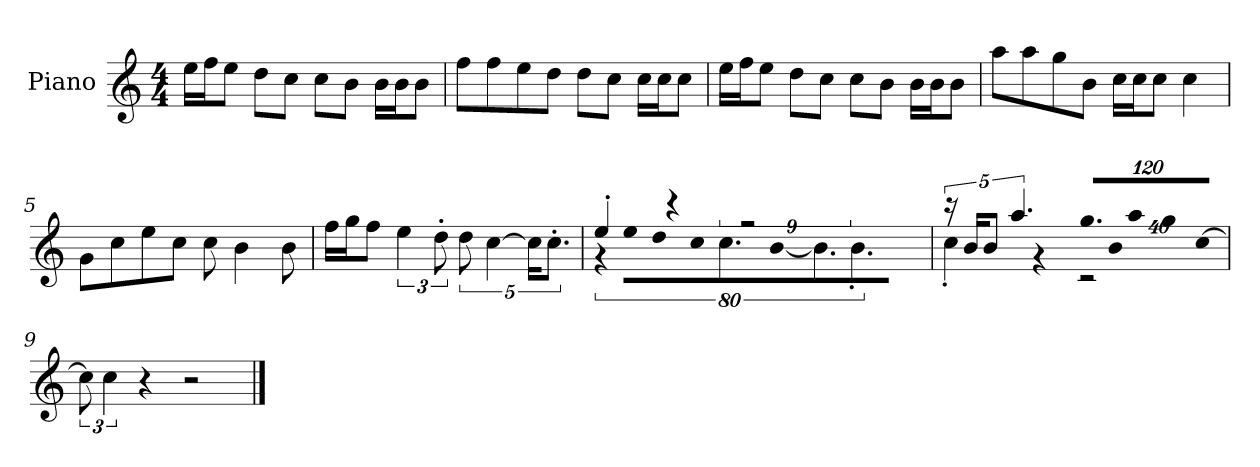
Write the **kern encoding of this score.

**kern
*part1
*staff1
*I"Piano
*I'P-no
*clefG2
*k[]
*M4/4
*MM90
=1
16ee\LL
16ff\J
8ee\J
8dd\L
8cc\J
8cc\L
8b\J
16b\LL
16b\J
8b\J
=2
8ff\L
8ff\
8ee\
8dd\J
8dd\L
8cc\J
16cc\LL
16cc\J
8cc\J
=3
16ee\LL
16ff\J
8ee\J
8dd\L
8cc\J
8cc\L
8b\J
16b\LL
16b\J
8b\J
=4
8aa\L
8aa\
8gg\
8b\J
16cc\LL
16cc\J
8cc\J
4cc\
!!LO:LB:g=z
=5
8g\L
8cc\
8ee\
8cc\J
8cc\
4b\
8b\
=6
16ff\LL
16gg\J
8ff\J
6ee\
12dd'\
10dd\
[5cc\
20cc\KL]
10.cc'\J
=7
*^
!	!LO:N:vis=8
4ee'/	640%71r
!	!LO:N:vis=8
.	640%71ee\L
!	!LO:N:vis=8
.	640%71dd\
4r	.
!	!LO:N:vis=8
.	640%71cc\
.	9.cc\
2r	.
!	!LO:N:vis=16
.	[1920%107b\K
.	9.b\]
.	9.b'\J
.	1920ryy
=8	=8
20r	4cc'\
20b/KL	.
10b/J	.
5.aa/	.
.	4r
*Xbrackettup	*
!LO:N:vis=16.	!
960%103gg/LL	2r
!LO:N:vis=32	!
640%23b/K	.
!LO:N:vis=16	!
1920%137aa/J	.
!LO:N:vis=8	!
960%137gg/	.
!LO:N:vis=8	!
[960%137cc/J	.
*v	*v
=9
*brackettup
12cc\]
6cc\
4r
2r
==
*-
